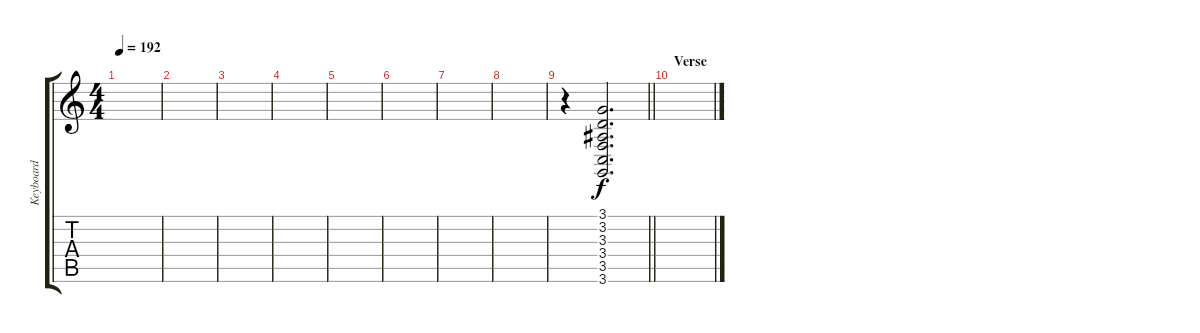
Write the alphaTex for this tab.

\track ("Keyboard" "Keyboard") {instrument stringensemble2}
\staff {score tabs}
\tuning (E4 B3 G3 D3 A2 E2) {hide}
\ts (4 4)
\tempo 192
\clef g2
\ks c
|
|
|
|
|
|
|
|
\barLineRight lightlight
r.4 (3.1 3.2 3.3 3.4 3.5 3.6).2{d volume 9 instrument reversecymbal} |
\section ("" "Verse ")
